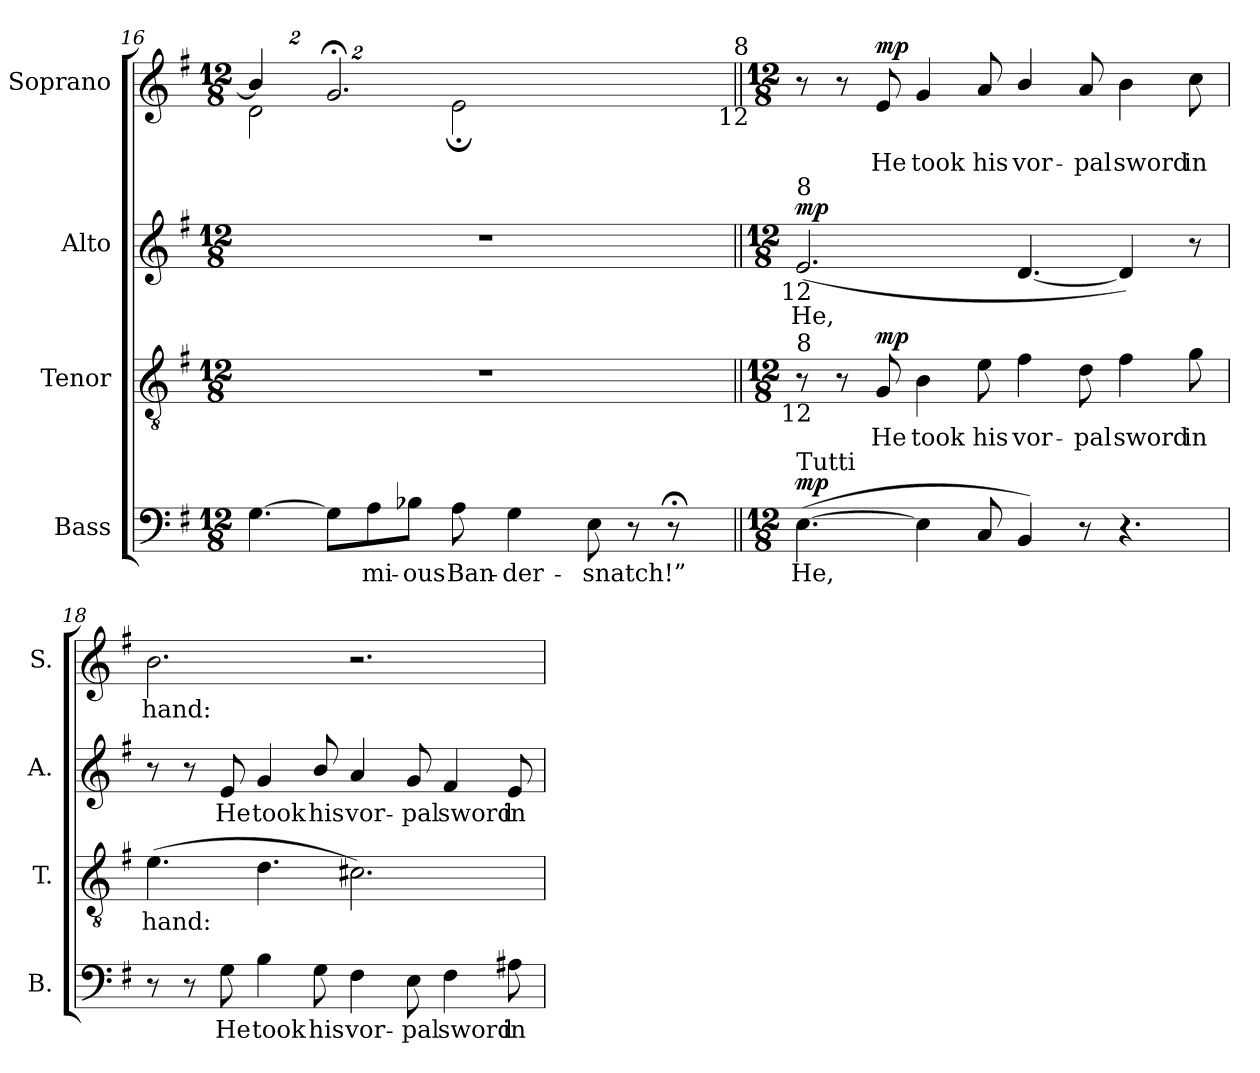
**kern	**text	**dynam	**kern	**text	**dynam	**kern	**text	**dynam	**kern	**text	**dynam
*part4	*part4	*part4	*part3	*part3	*part3	*part2	*part2	*part2	*part1	*part1	*part1
*staff4	*staff4	*staff4	*staff3	*staff3	*staff3	*staff2	*staff2	*staff2	*staff1	*staff1	*staff1
*I"Bass	*	*	*I"Tenor	*	*	*I"Alto	*	*	*I"Soprano	*	*
*I'B.	*	*	*I'T.	*	*	*I'A.	*	*	*I'S.	*	*
*clefF4	*	*	*clefGv2	*	*	*clefG2	*	*	*clefG2	*	*
*	*	*	*ITrd7c12	*	*	*	*	*	*	*	*
*k[f#]	*	*	*k[f#]	*	*	*k[f#]	*	*	*k[f#]	*	*
*G:	*	*	*G:	*	*	*G:	*	*	*G:	*	*
*M12/8	*	*	*M12/8	*	*	*M12/8	*	*	*M12/8	*	*
=16	=16	=16	=16	=16	=16	=16	=16	=16	=16	=16	=16
!	!	!	!LO:N:vis=1	!	!	!LO:N:vis=1	!	!	!	!	!
*	*	*	*	*	*	*	*	*	*Xbrackettup	*	*
*	*	*	*	*	*	*	*	*	*^	*	*
*	*	*	*	*	*	*	*	*	*	*^	*	*
[4.Gi\	.	.	1.r	.	.	1.r	.	.	8%3bi/]	4%3di\	1ryy	.	.
8Gi\L]	.	.	.	.	.	.	.	.	4%3.g;i/	.	.	.	.
!	!LO:LY:b:color=#000000	!	!	!	!	!	!	!	!	!	!	!	!
8Ai\	-mi-	.	.	.	.	.	.	.	.	.	.	.	.
!	!LO:LY:b:color=#000000	!	!	!	!	!	!	!	!	!	!	!	!
8B-Xi\J	-ous	.	.	.	.	.	.	.	.	.	.	.	.
!	!LO:LY:b:color=#000000	!	!	!	!	!	!	!	!	!	!	!	!
8Ai\	Ban-	.	.	.	.	.	.	.	.	4%3e;Zi\	.	.	.
!	!LO:LY:b:color=#000000	!	!	!	!	!	!	!	!	!	!	!	!
4Gi\	-der-	.	.	.	.	.	.	.	.	.	.	.	.
.	.	.	.	.	.	.	.	.	.	.	4ryy	.	.
!	!LO:LY:b:color=#000000	!	!	!	!	!	!	!	!	!	!	!	!
8Ei\	-snatch!”	.	.	.	.	.	.	.	.	.	.	.	.
8r	.	.	.	.	.	.	.	.	.	.	8ryy	.	.
8r;	.	.	.	.	.	.	.	.	.	.	16ryy	.	.
.	.	.	.	.	.	.	.	.	.	.	32ryy	.	.
.	.	.	.	.	.	.	.	.	.	.	64ryy	.	.
.	.	.	.	.	.	.	.	.	.	.	128...ryy	.	.
!	!	!	!	!	!	!	!	!	!	!	!LO:TX:b:cj:t=12	!	!
!	!	!	!	!	!	!	!	!	!	!	!LO:TX:t=8	!	!
.	.	.	.	.	.	.	.	.	.	.	1024ryy	.	.
*	*	*	*	*	*	*	*	*	*v	*v	*v	*	*
!!LO:LB:g=z
=17||	=17||	=17||	=17||	=17||	=17||	=17||	=17||	=17||	=17||	=17||	=17||
*M12/8	*	*	*M12/8	*	*	*M12/8	*	*	*M12/8	*	*
*	*	*	*	*	*	*	*	*	*^	*	*
*	*	*	*	*	*	*	*	*	*	*^	*	*
!	!LO:LY:b:color=#000000	!	!	!	!	!	!	!	!	!	!	!	!
*	*	*	*	*	*	*	*	*	*v	*v	*v	*	*
*	*	*	*	*	*	*	*	*	*^	*	*
*	*	*	*	*	*	*	*	*	*	*^	*	*
!	!	!	!	!	!	!	!	!	!LO:TX:b:cj:t=12	!	!	!	!
!	!	!	!	!	!	!	!	!	!LO:TX:t=8	!	!	!	!
!	!	!	!	!	!	!	!	!	!LO:TX:a:B:t=Verse 3	!	!	!	!
!	!	!	!	!	!	!	!	!	!LO:TX:t=(tutti, l	!	!	!	!
!	!	!	!	!	!	!	!	!	!LO:TX:B:t=’	!	!	!	!
!	!	!	!	!	!	!	!	!	!LO:TX:t=istesso tempo)	!	!	!	!
!	!	!	!	!	!	!LO:TX:b:cj:t=12	!	!	!	!	!	!	!
!	!	!	!	!	!	!LO:TX:t=8	!	!	!	!	!	!	!
!	!	!	!LO:TX:b:cj:t=12	!	!	!	!	!	!	!	!	!	!
!	!	!	!LO:TX:t=8	!	!	!	!	!	!	!	!	!	!
!LO:TX:a:t=Tutti	!	!	!	!	!	!	!	!	!	!	!	!	!
!	!	!	!	!	!	!	!LO:LY:b:color=#000000	!	!	!	!	!	!
*	*	*	*	*	*	*	*	*	*v	*v	*v	*	*
([4.Ei\	He,	mp	8r	.	.	(2.ei/	He,	mp	8r	.	.
.	.	.	8r	.	.	.	.	.	8r	.	.
!	!	!	!	!LO:LY:b:color=#000000	!	!	!	!	!	!	!
!	!	!	!	!	!	!	!	!	!	!LO:LY:b:color=#000000	!
.	.	.	8GGi/	He	mp	.	.	.	8ei/	He	mp
!	!	!	!	!LO:LY:b:color=#000000	!	!	!	!	!	!	!
!	!	!	!	!	!	!	!	!	!	!LO:LY:b:color=#000000	!
4Ei\]	.	.	4BBi\	took	.	.	.	.	4gi/	took	.
!	!	!	!	!LO:LY:b:color=#000000	!	!	!	!	!	!	!
!	!	!	!	!	!	!	!	!	!	!LO:LY:b:color=#000000	!
8Ci/	.	.	8Ei\	his	.	.	.	.	8ai/	his	.
!	!	!	!	!LO:LY:b:color=#000000	!	!	!	!	!	!	!
!	!	!	!	!	!	!	!	!	!	!LO:LY:b:color=#000000	!
4BBi/)	.	.	4F#i\	vor-	.	[4.di/	.	.	4bi/	vor-	.
!	!	!	!	!LO:LY:b:color=#000000	!	!	!	!	!	!	!
!	!	!	!	!	!	!	!	!	!	!LO:LY:b:color=#000000	!
8r	.	.	8Di\	-pal	.	.	.	.	8ai/	-pal	.
!	!	!	!	!LO:LY:b:color=#000000	!	!	!	!	!	!	!
!	!	!	!	!	!	!	!	!	!	!LO:LY:b:color=#000000	!
4.r	.	.	4F#i\	sword	.	4di/])	.	.	4bi\	sword	.
!	!	!	!	!LO:LY:b:color=#000000	!	!	!	!	!	!	!
!	!	!	!	!	!	!	!	!	!	!LO:LY:b:color=#000000	!
.	.	.	8Gi\	in	.	8r	.	.	8cci\	in	.
=18	=18	=18	=18	=18	=18	=18	=18	=18	=18	=18	=18
!	!	!	!	!LO:LY:b:color=#000000	!	!	!	!	!	!	!
!	!	!	!	!	!	!	!	!	!	!LO:LY:b:color=#000000	!
8r	.	.	(4.Ei\	hand:	.	8r	.	.	2.bi\	hand:	.
8r	.	.	.	.	.	8r	.	.	.	.	.
!	!LO:LY:b:color=#000000	!	!	!	!	!	!	!	!	!	!
!	!	!	!	!	!	!	!LO:LY:b:color=#000000	!	!	!	!
8Gi\	He	.	.	.	.	8ei/	He	.	.	.	.
!	!LO:LY:b:color=#000000	!	!	!	!	!	!	!	!	!	!
!	!	!	!	!	!	!	!LO:LY:b:color=#000000	!	!	!	!
4Bi\	took	.	4.Di\	.	.	4gi/	took	.	.	.	.
!	!LO:LY:b:color=#000000	!	!	!	!	!	!	!	!	!	!
!	!	!	!	!	!	!	!LO:LY:b:color=#000000	!	!	!	!
8Gi\	his	.	.	.	.	8bi/	his	.	.	.	.
!	!LO:LY:b:color=#000000	!	!	!	!	!	!	!	!	!	!
!	!	!	!	!	!	!	!LO:LY:b:color=#000000	!	!	!	!
4F#i\	vor-	.	2.C#Xi\)	.	.	4ai/	vor-	.	2.r	.	.
!	!LO:LY:b:color=#000000	!	!	!	!	!	!	!	!	!	!
!	!	!	!	!	!	!	!LO:LY:b:color=#000000	!	!	!	!
8Ei\	-pal	.	.	.	.	8gi/	-pal	.	.	.	.
!	!LO:LY:b:color=#000000	!	!	!	!	!	!	!	!	!	!
!	!	!	!	!	!	!	!LO:LY:b:color=#000000	!	!	!	!
4F#i\	sword	.	.	.	.	4f#i/	sword	.	.	.	.
!	!LO:LY:b:color=#000000	!	!	!	!	!	!	!	!	!	!
!	!	!	!	!	!	!	!LO:LY:b:color=#000000	!	!	!	!
8A#Xi\	in	.	.	.	.	8ei/	in	.	.	.	.
=	=	=	=	=	=	=	=	=	=	=	=
*-	*-	*-	*-	*-	*-	*-	*-	*-	*-	*-	*-
